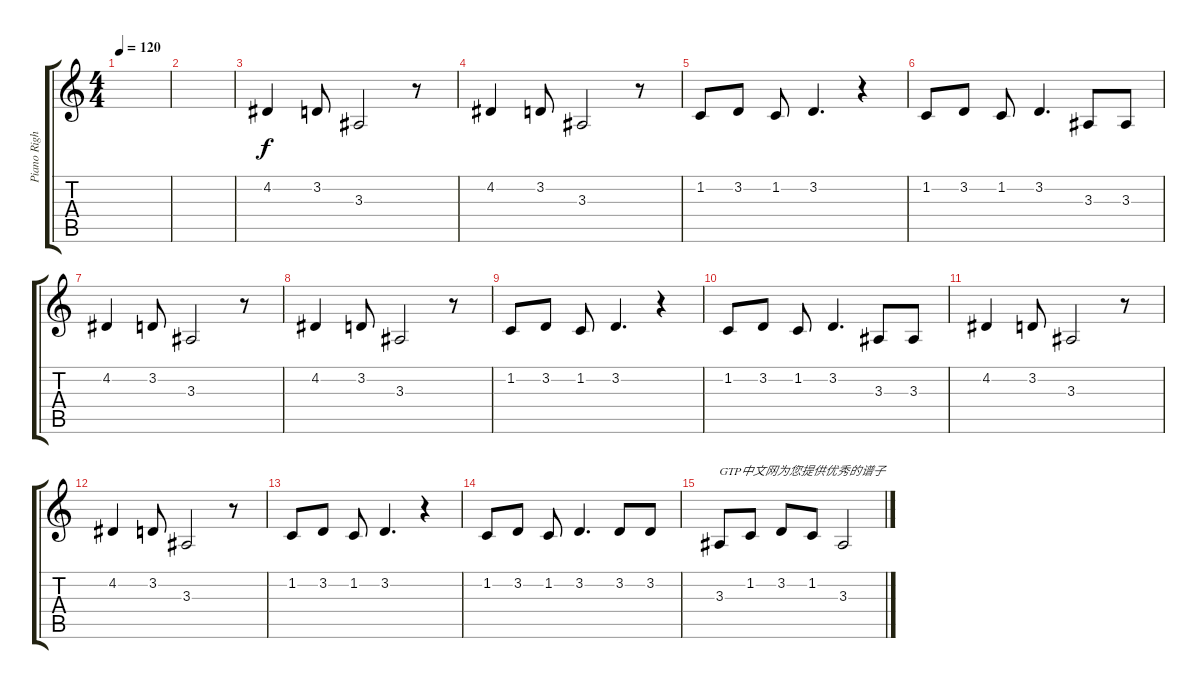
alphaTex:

\track ("Piano Right" "Piano Righ") {instrument brightacousticpiano}
\staff {score tabs}
\tuning (E4 B3 G3 D3 A2 E2) {hide}
\ts (4 4)
\tempo 120
\clef g2
\ks c
|
|
4.2.4 3.2.8 3.3.2 r.8 |
4.2.4 3.2.8 3.3.2 r.8 |
1.2.8 3.2.8 1.2.8 3.2.4{d} r.4 |
1.2.8 3.2.8 1.2.8 3.2.4{d} 3.3.8 3.3.8 |
4.2.4 3.2.8 3.3.2 r.8 |
4.2.4 3.2.8 3.3.2 r.8 |
1.2.8 3.2.8 1.2.8 3.2.4{d} r.4 |
1.2.8 3.2.8 1.2.8 3.2.4{d} 3.3.8 3.3.8 |
4.2.4 3.2.8 3.3.2 r.8 |
4.2.4 3.2.8 3.3.2 r.8 |
1.2.8 3.2.8 1.2.8 3.2.4{d} r.4 |
1.2.8 3.2.8 1.2.8 3.2.4{d} 3.2.8 3.2.8 |
3.3.8{txt "GTP中文网为您提供优秀的谱子"} 1.2.8 3.2.8 1.2.8 3.3.2
